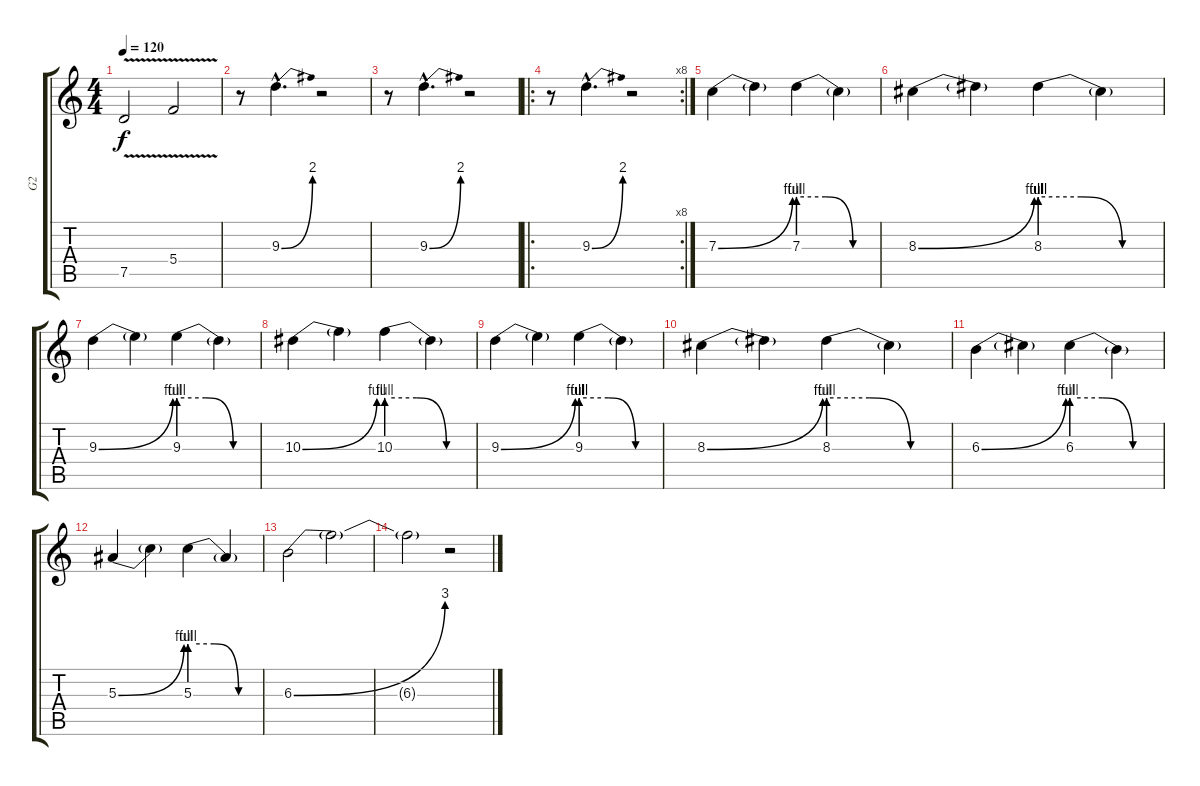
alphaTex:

\track ("G2" "G2") {instrument overdrivenguitar}
\staff {score tabs}
\tuning (D4 A3 F3 C3 G2 C2) {hide}
\ts (4 4)
\tempo 120
\clef g2
\ks c
7.5{v}.2{dy f} 5.4{v}.2 |
r.8 9.3{be (bend 0 0 60 8) hac}.4{d} r.2 |
r.8 9.3{be (bend 0 0 60 8) hac}.4{d} r.2 |
\ro
\rc 8
r.8 9.3{be (bend 0 0 60 8) hac}.4{d} r.2 |
7.3{be (bend 0 0 60 4)}.4 7.3{t}.4 7.3{be (custom 0 4 20 4 40 0 60 0)}.4 7.3{t}.4 |
8.3{be (bend 0 0 60 4)}.4 8.3{t}.4 8.3{be (custom 0 4 20 4 40 0 60 0)}.4 8.3{t}.4 |
9.3{be (bend 0 0 60 4)}.4 9.3{t}.4 9.3{be (custom 0 4 20 4 40 0 60 0)}.4 9.3{t}.4 |
10.3{be (bend 0 0 60 4)}.4 10.3{t}.4 10.3{be (custom 0 4 20 4 40 0 60 0)}.4 10.3{t}.4 |
9.3{be (bend 0 0 60 4)}.4 9.3{t}.4 9.3{be (custom 0 4 20 4 40 0 60 0)}.4 9.3{t}.4 |
8.3{be (bend 0 0 60 4)}.4 8.3{t}.4 8.3{be (custom 0 4 20 4 40 0 60 0)}.4 8.3{t}.4 |
6.3{be (bend 0 0 60 4)}.4 6.3{t}.4 6.3{be (custom 0 4 20 4 40 0 60 0)}.4 6.3{t}.4 |
5.3{be (bend 0 0 60 4)}.4 5.3{t}.4 5.3{be (custom 0 4 20 4 40 0 60 0)}.4 5.3{t}.4 |
6.3{be (bend 0 0 60 12)}.2 6.3{t}.2 |
6.3{t}.2 r.2
